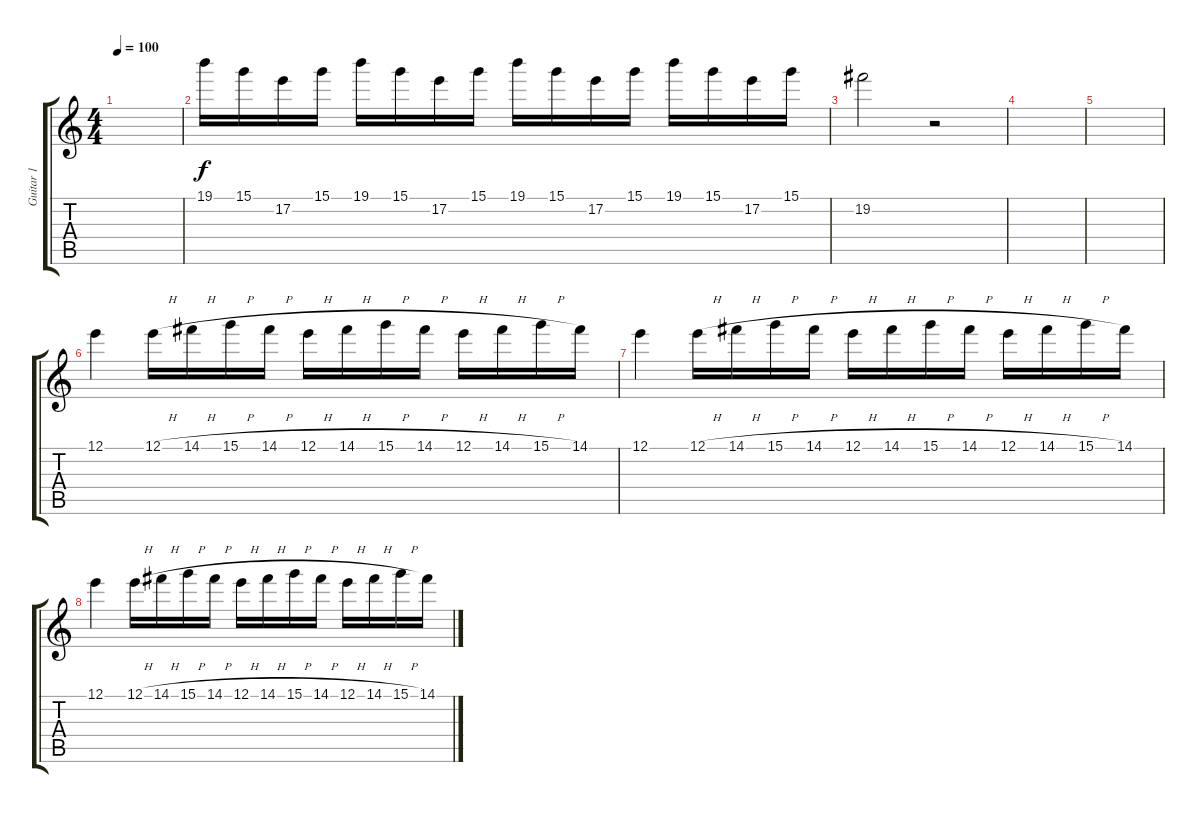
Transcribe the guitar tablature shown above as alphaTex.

\track ("Guitar 1" "Guitar 1") {instrument acousticguitarnylon}
\staff {score tabs}
\tuning (E4 B3 G3 D3 A2 E2) {hide}
\ts (4 4)
\tempo 100
\clef g2
\ks c
|
19.1.16 15.1.16 17.2.16 15.1.16 19.1.16 15.1.16 17.2.16 15.1.16 19.1.16 15.1.16 17.2.16 15.1.16 19.1.16 15.1.16 17.2.16 15.1.16 |
19.2.2 r.2 |
|
|
12.1.4 12.1{h}.16 14.1{h}.16 15.1{h}.16 14.1{h}.16 12.1{h}.16 14.1{h}.16 15.1{h}.16 14.1{h}.16 12.1{h}.16 14.1{h}.16 15.1{h}.16 14.1.16 |
12.1.4 12.1{h}.16 14.1{h}.16 15.1{h}.16 14.1{h}.16 12.1{h}.16 14.1{h}.16 15.1{h}.16 14.1{h}.16 12.1{h}.16 14.1{h}.16 15.1{h}.16 14.1.16 |
12.1.4 12.1{h}.16 14.1{h}.16 15.1{h}.16 14.1{h}.16 12.1{h}.16 14.1{h}.16 15.1{h}.16 14.1{h}.16 12.1{h}.16 14.1{h}.16 15.1{h}.16 14.1.16
